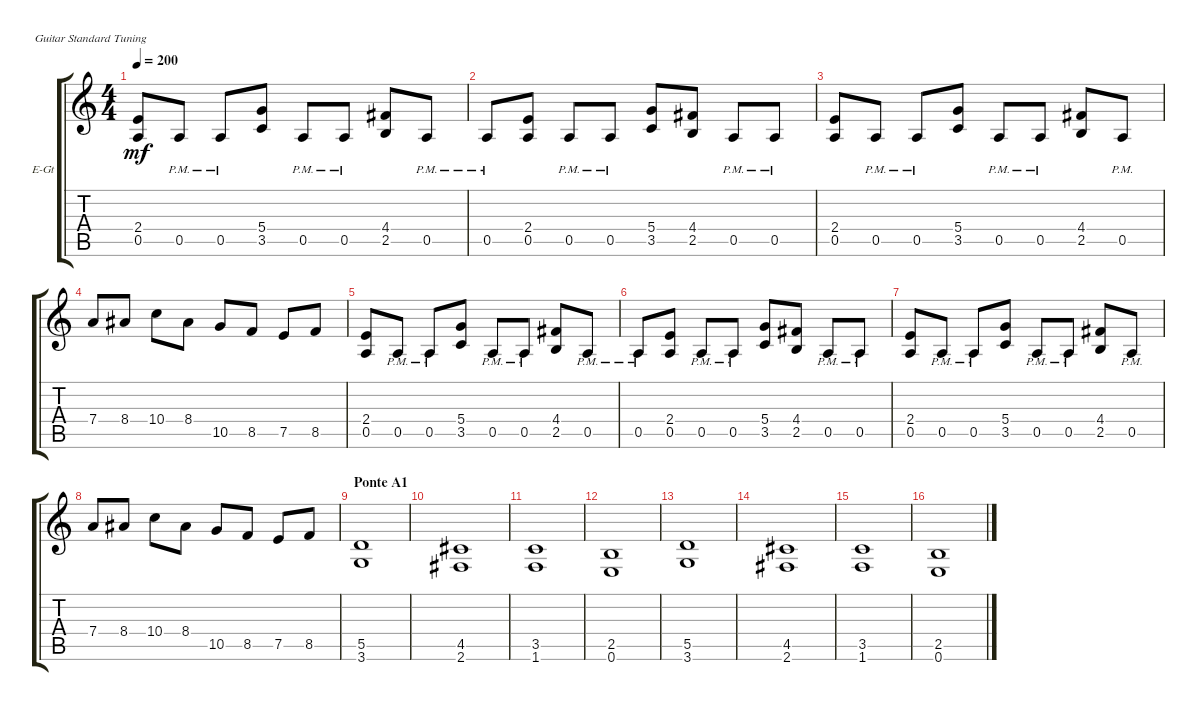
\defaultSystemsLayout 4
\bracketExtendMode groupsimilarinstruments
\firstSystemTrackNameOrientation horizontal
\otherSystemsTrackNameOrientation horizontal
\track ("Gtr1" "E-Gt") {instrument distortionguitar}
\staff {score tabs}
\tuning (E4 B3 G3 D3 A2 E2)
\ts (4 4)
\tempo 200
\clef g2
\ks c
(2.4 0.5).8{dy mf} 0.5{pm}.8 0.5{pm}.8 (5.4 3.5).8 0.5{pm}.8 0.5{pm}.8 (2.5 4.4).8 0.5{pm}.8 |
0.5{pm}.8 (2.4 0.5).8 0.5{pm}.8 0.5{pm}.8 (3.5 5.4).8 (2.5 4.4).8 0.5{pm}.8 0.5{pm}.8 |
(0.5 2.4).8 0.5{pm}.8 0.5{pm}.8 (3.5 5.4).8 0.5{pm}.8 0.5{pm}.8 (4.4 2.5).8 0.5{pm}.8 |
7.4.8 8.4.8 10.4.8 8.4.8 10.5.8 8.5.8 7.5.8 8.5.8 |
(2.4 0.5).8 0.5{pm}.8 0.5{pm}.8 (5.4 3.5).8 0.5{pm}.8 0.5{pm}.8 (2.5 4.4).8 0.5{pm}.8 |
0.5{pm}.8 (2.4 0.5).8 0.5{pm}.8 0.5{pm}.8 (3.5 5.4).8 (2.5 4.4).8 0.5{pm}.8 0.5{pm}.8 |
(0.5 2.4).8 0.5{pm}.8 0.5{pm}.8 (3.5 5.4).8 0.5{pm}.8 0.5{pm}.8 (4.4 2.5).8 0.5{pm}.8 |
7.4.8 8.4.8 10.4.8 8.4.8 10.5.8 8.5.8 7.5.8 8.5.8 |
\section ("" "Ponte A1")
(3.6 5.5).1 |
(2.6 4.5).1 |
(1.6 3.5).1 |
(0.6 2.5).1 |
(3.6 5.5).1 |
(2.6 4.5).1 |
(1.6 3.5).1 |
(0.6 2.5).1
